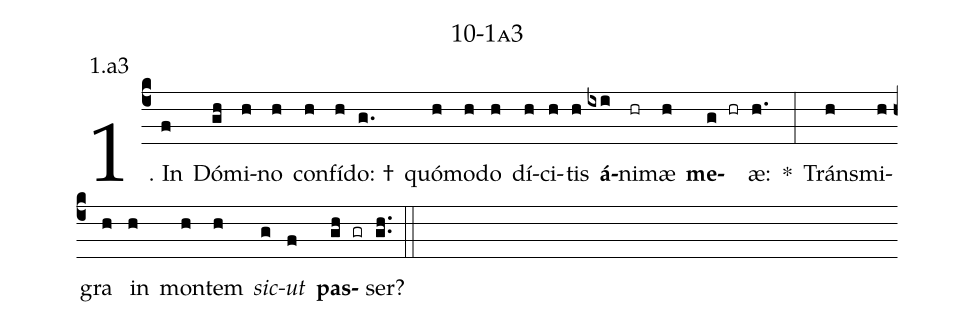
name: 10-1a3;
annotation: 1.a3;
%%
(c4)1. In(f) Dó(gh)mi(h)no(h) con(h)fí(h)do: †(g.) quó(h)mo(h)do(h) dí(h)ci(h)tis(h) <b>á</b>(ixi)ni(hr)mæ(h) <b>me</b>(g hr)æ:(h.) *(:) Tráns(h)mi(h)gra(h) in(h) mon(h)tem(h) <i>sic</i>(g)<i>ut</i>(f) <b>pas</b>(gh gr)ser?(gh..) (::)
